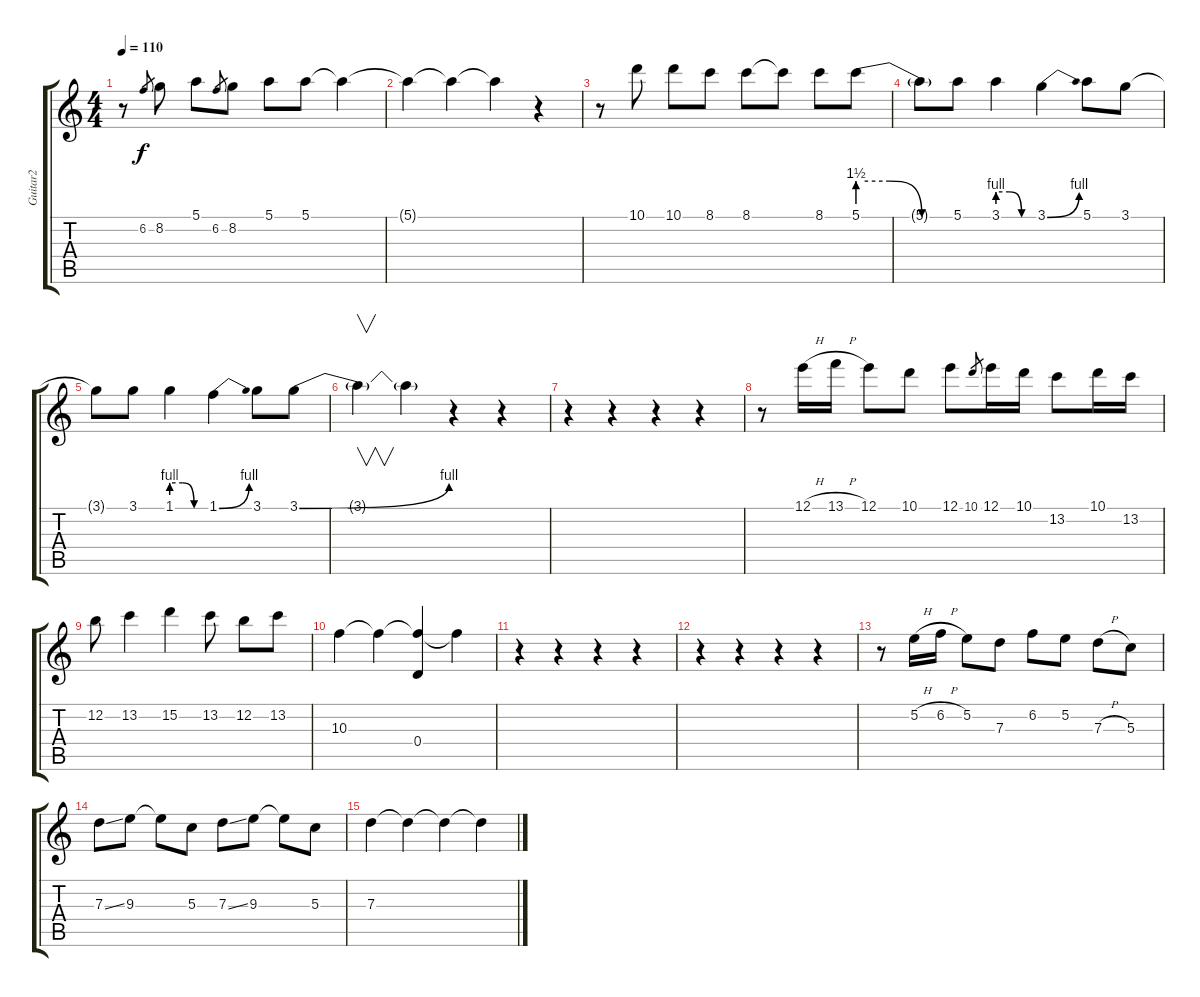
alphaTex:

\track ("Guitar2" "Guitar2") {instrument overdrivenguitar}
\staff {score tabs}
\tuning (E4 B3 G3 D3 A2 E2) {hide}
\ts (4 4)
\tempo 110
\clef g2
\ks c
r.8{dy f} 6.2.8{gr} 8.2.8 5.1.8 6.2.8{gr} 8.2.8 5.1.8 5.1.8 5.1{t}.4 |
5.1{t}.4 5.1{t}.4 5.1{t}.4 r.4 |
r.8{volume 9 instrument overdrivenguitar} 10.1.8 10.1.8 8.1.8 8.1.8 8.1{t}.8 8.1.8 5.1{be (custom 0 6 20 6 40 0 60 0)}.8 |
5.1{t}.8 5.1.8{volume 8} 3.1{be (custom 0 4 20 4 40 0 60 0)}.4 3.1{be (bend 0 0 60 4)}.4 5.1.8 3.1.8 |
3.1{t}.8 3.1.8{volume 6} 1.1{be (custom 0 4 20 4 40 0 60 0)}.4 1.1{be (bend 0 0 60 4)}.4 3.1.8 3.1{be (bend 0 0 60 4)}.8 |
3.1{t}.4{v volume 6} 3.1{t}.4 r.4 r.4 |
r.4{volume 6} r.4 r.4 r.4 |
r.8 12.1{h}.16{volume 6} 13.1{h}.16 12.1.8 10.1.8 12.1.8 10.1.8{gr} 12.1.16 10.1.16 13.2.8 10.1.16 13.2.16 |
12.2.8{volume 5} 13.2.4 15.2.4 13.2.8 12.2.8 13.2.8 |
10.3.4{volume 5} 10.3{t}.4 (10.3{t} 0.4).4 10.3{t}.4 |
r.4 r.4 r.4 r.4 |
r.4 r.4 r.4 r.4 |
r.8 5.2{h}.16{volume 4} 6.2{h}.16 5.2.8 7.3.8 6.2.8 5.2.8 7.3{h}.8 5.3.8 |
7.3{ss}.8{volume 3} 9.3.8 9.3{t}.8 5.3.8 7.3{ss}.8 9.3.8 9.3{t}.8 5.3.8 |
7.3.4{volume 2} 7.3{t}.4 7.3{t}.4 7.3{t}.4
